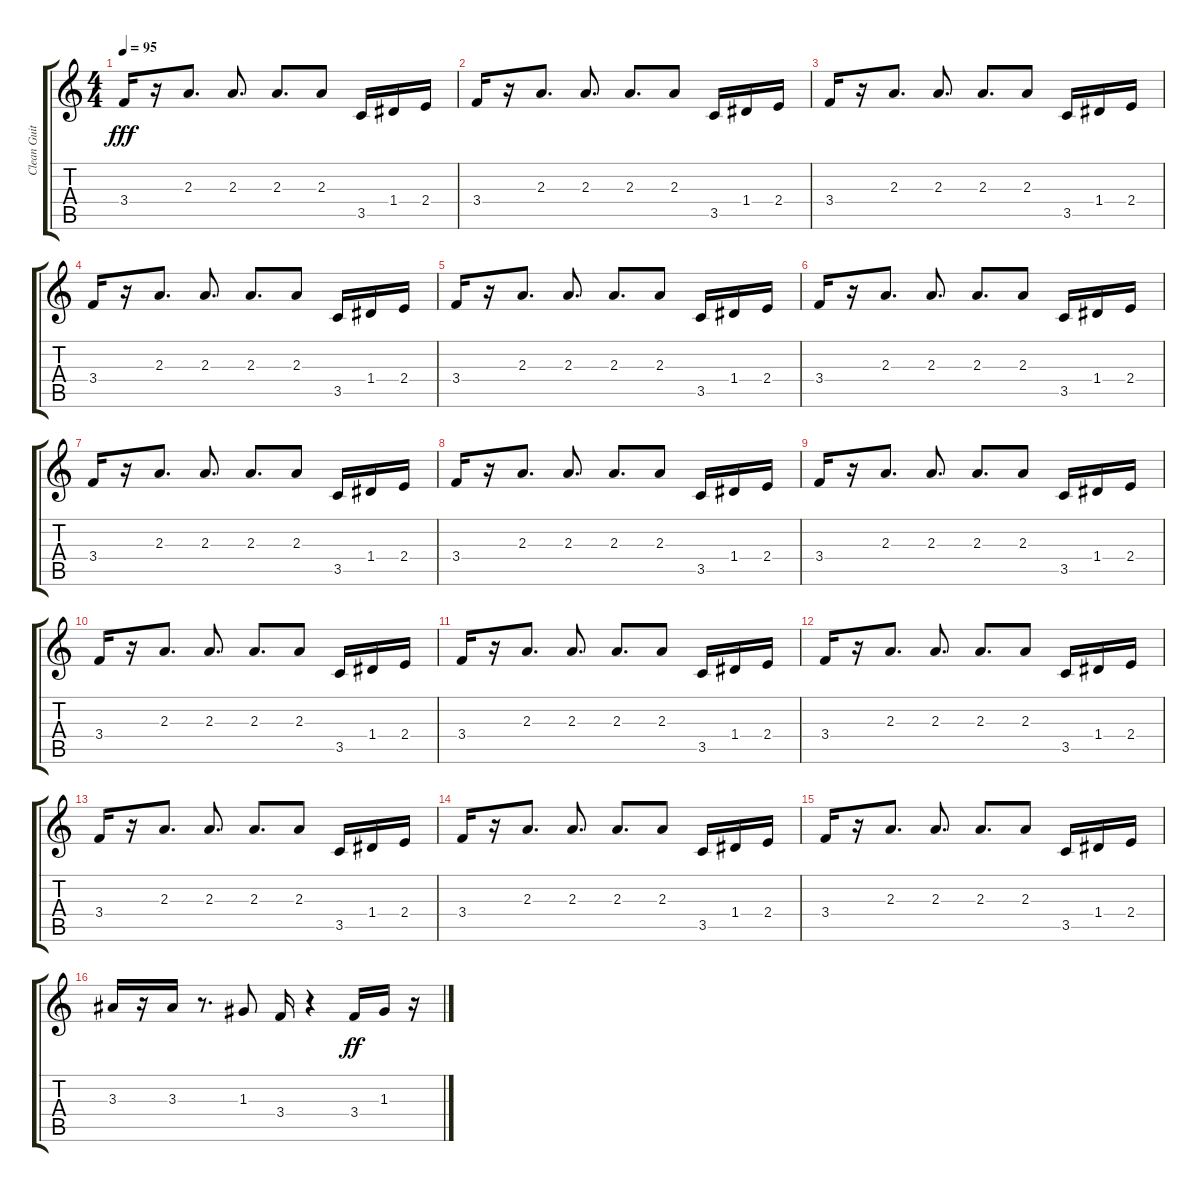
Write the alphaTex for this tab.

\track ("Clean Guitar" "Clean Guit") {instrument acousticguitarsteel}
\staff {score tabs}
\tuning (E4 B3 G3 D3 A2 E2) {hide}
\ts (4 4)
\tempo 95
\clef g2
\ks c
3.4.16{dy fff} r.16 2.3.8{d} 2.3.8{d} 2.3.8{d} 2.3.8 3.5.16 1.4.16 2.4.16 |
3.4.16 r.16 2.3.8{d} 2.3.8{d} 2.3.8{d} 2.3.8 3.5.16 1.4.16 2.4.16 |
3.4.16 r.16 2.3.8{d} 2.3.8{d} 2.3.8{d} 2.3.8 3.5.16 1.4.16 2.4.16 |
3.4.16 r.16 2.3.8{d} 2.3.8{d} 2.3.8{d} 2.3.8 3.5.16 1.4.16 2.4.16 |
3.4.16 r.16 2.3.8{d} 2.3.8{d} 2.3.8{d} 2.3.8 3.5.16 1.4.16 2.4.16 |
3.4.16 r.16 2.3.8{d} 2.3.8{d} 2.3.8{d} 2.3.8 3.5.16 1.4.16 2.4.16 |
3.4.16 r.16 2.3.8{d} 2.3.8{d} 2.3.8{d} 2.3.8 3.5.16 1.4.16 2.4.16 |
3.4.16 r.16 2.3.8{d} 2.3.8{d} 2.3.8{d} 2.3.8 3.5.16 1.4.16 2.4.16 |
3.4.16 r.16 2.3.8{d} 2.3.8{d} 2.3.8{d} 2.3.8 3.5.16 1.4.16 2.4.16 |
3.4.16 r.16 2.3.8{d} 2.3.8{d} 2.3.8{d} 2.3.8 3.5.16 1.4.16 2.4.16 |
3.4.16 r.16 2.3.8{d} 2.3.8{d} 2.3.8{d} 2.3.8 3.5.16 1.4.16 2.4.16 |
3.4.16 r.16 2.3.8{d} 2.3.8{d} 2.3.8{d} 2.3.8 3.5.16 1.4.16 2.4.16 |
3.4.16 r.16 2.3.8{d} 2.3.8{d} 2.3.8{d} 2.3.8 3.5.16 1.4.16 2.4.16 |
3.4.16 r.16 2.3.8{d} 2.3.8{d} 2.3.8{d} 2.3.8 3.5.16 1.4.16 2.4.16 |
3.4.16 r.16 2.3.8{d} 2.3.8{d} 2.3.8{d} 2.3.8 3.5.16 1.4.16 2.4.16 |
3.3.16 r.16 3.3.16 r.8{d} 1.3.8 3.4.16 r.4 3.4.16{dy ff} 1.3.16 r.16
